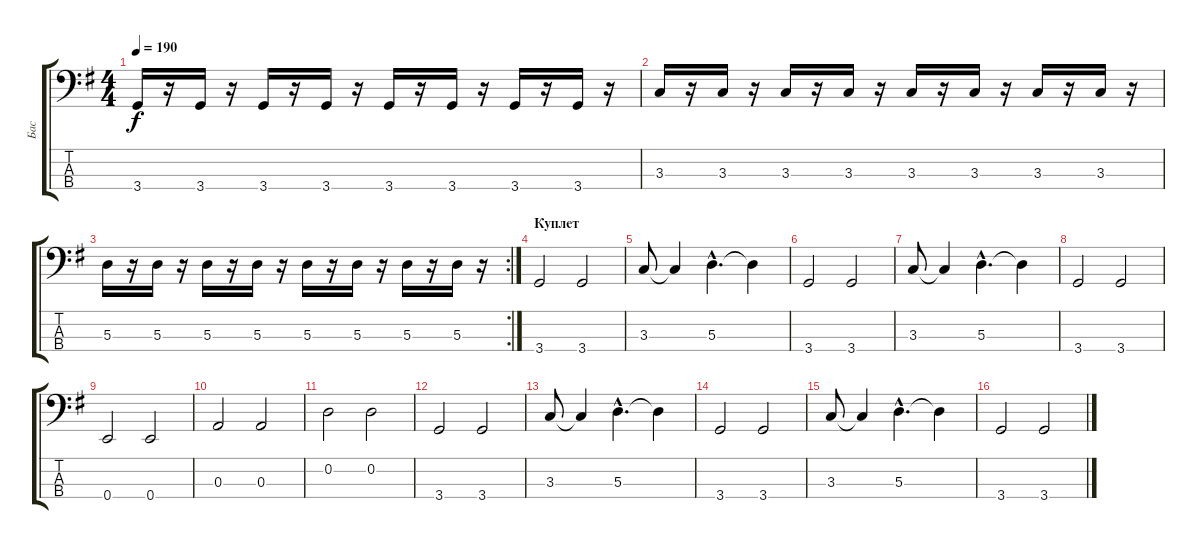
\track ("Бас" "Бас") {instrument electricbassfinger}
\staff {score tabs}
\tuning (G2 D2 A1 E1) {hide}
\ts (4 4)
\tempo 190
\clef f4
\ks g
3.4.16{dy f} r.16 3.4.16 r.16 3.4.16 r.16 3.4.16 r.16 3.4.16 r.16 3.4.16 r.16 3.4.16 r.16 3.4.16 r.16 |
3.3.16 r.16 3.3.16 r.16 3.3.16 r.16 3.3.16 r.16 3.3.16 r.16 3.3.16 r.16 3.3.16 r.16 3.3.16 r.16 |
\rc 2
5.3.16 r.16 5.3.16 r.16 5.3.16 r.16 5.3.16 r.16 5.3.16 r.16 5.3.16 r.16 5.3.16 r.16 5.3.16 r.16 |
\section ("" "Куплет")
3.4.2 3.4.2 |
3.3.8 3.3{t}.4 5.3{hac}.4{d} 5.3{t}.4 |
3.4.2 3.4.2 |
3.3.8 3.3{t}.4 5.3{hac}.4{d} 5.3{t}.4 |
3.4.2 3.4.2 |
0.4.2 0.4.2 |
0.3.2 0.3.2 |
0.2.2 0.2.2 |
3.4.2 3.4.2 |
3.3.8 3.3{t}.4 5.3{hac}.4{d} 5.3{t}.4 |
3.4.2 3.4.2 |
3.3.8 3.3{t}.4 5.3{hac}.4{d} 5.3{t}.4 |
3.4.2 3.4.2
